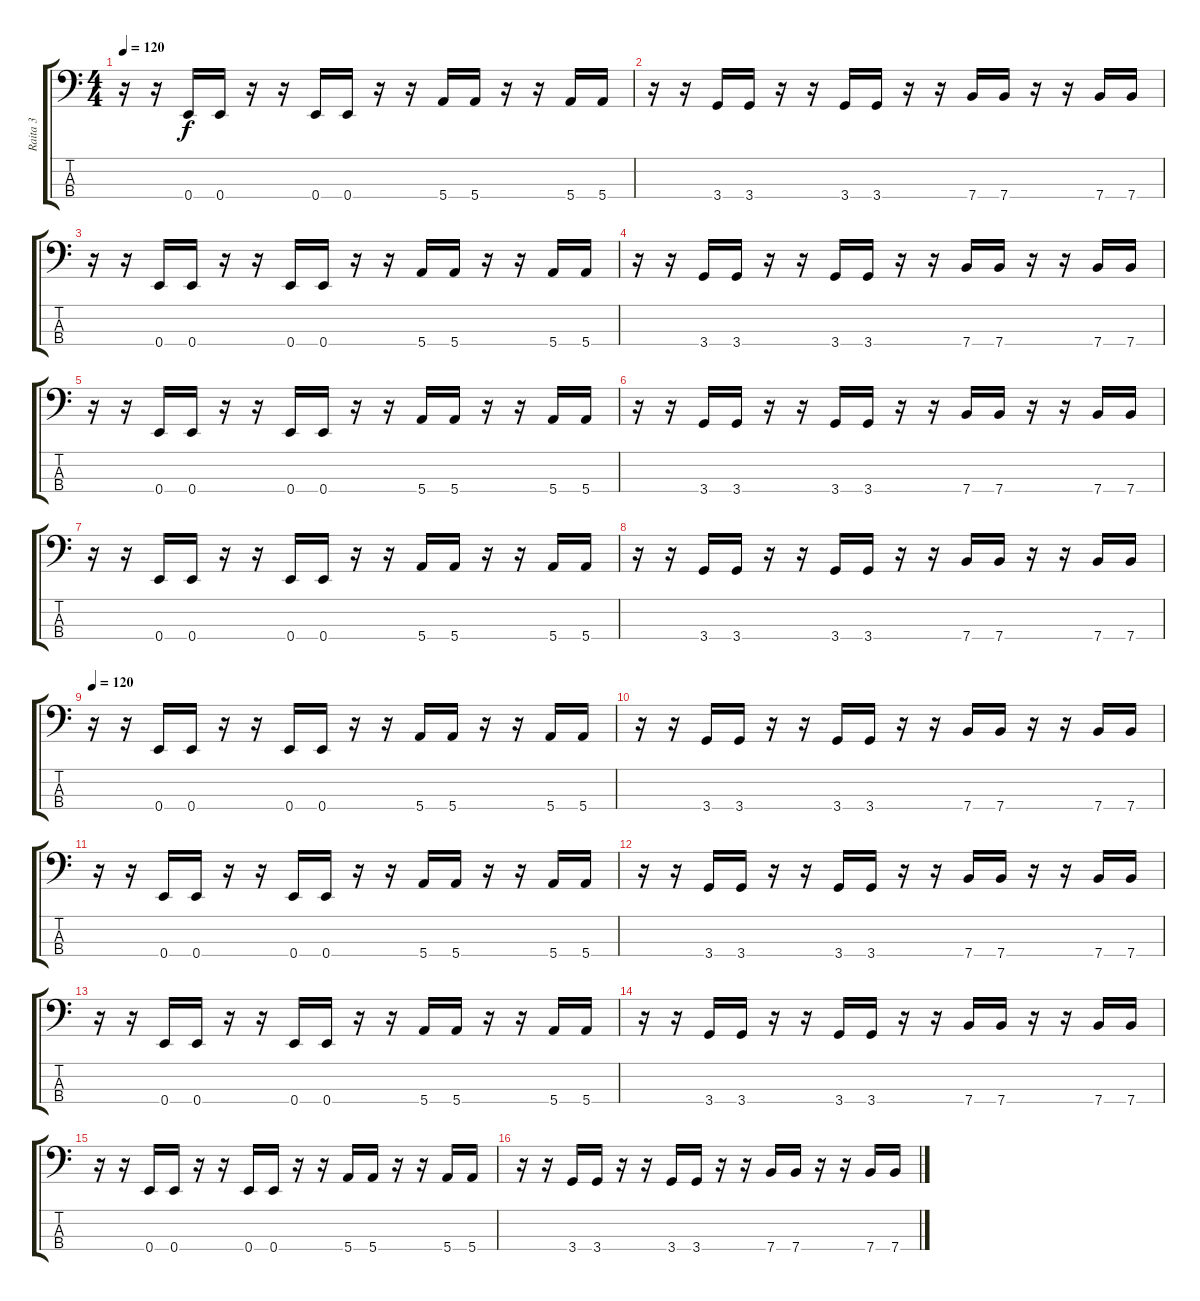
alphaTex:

\track ("Raita 3" "Raita 3") {instrument electricbasspick}
\staff {score tabs}
\tuning (G2 D2 A1 E1) {hide}
\ts (4 4)
\tempo 120
\clef f4
\ks c
r.16{dy f} r.16 0.4.16 0.4.16 r.16 r.16 0.4.16 0.4.16 r.16 r.16 5.4.16 5.4.16 r.16 r.16 5.4.16 5.4.16 |
r.16 r.16 3.4.16 3.4.16 r.16 r.16 3.4.16 3.4.16 r.16 r.16 7.4.16 7.4.16 r.16 r.16 7.4.16 7.4.16 |
r.16 r.16 0.4.16 0.4.16 r.16 r.16 0.4.16 0.4.16 r.16 r.16 5.4.16 5.4.16 r.16 r.16 5.4.16 5.4.16 |
r.16 r.16 3.4.16 3.4.16 r.16 r.16 3.4.16 3.4.16 r.16 r.16 7.4.16 7.4.16 r.16 r.16 7.4.16 7.4.16 |
r.16 r.16 0.4.16 0.4.16 r.16 r.16 0.4.16 0.4.16 r.16 r.16 5.4.16 5.4.16 r.16 r.16 5.4.16 5.4.16 |
r.16 r.16 3.4.16 3.4.16 r.16 r.16 3.4.16 3.4.16 r.16 r.16 7.4.16 7.4.16 r.16 r.16 7.4.16 7.4.16 |
r.16 r.16 0.4.16 0.4.16 r.16 r.16 0.4.16 0.4.16 r.16 r.16 5.4.16 5.4.16 r.16 r.16 5.4.16 5.4.16 |
r.16 r.16 3.4.16 3.4.16 r.16 r.16 3.4.16 3.4.16 r.16 r.16 7.4.16 7.4.16 r.16 r.16 7.4.16 7.4.16 |
\tempo 120
r.16 r.16 0.4.16 0.4.16 r.16 r.16 0.4.16 0.4.16 r.16 r.16 5.4.16 5.4.16 r.16 r.16 5.4.16 5.4.16 |
r.16 r.16 3.4.16 3.4.16 r.16 r.16 3.4.16 3.4.16 r.16 r.16 7.4.16 7.4.16 r.16 r.16 7.4.16 7.4.16 |
r.16 r.16 0.4.16 0.4.16 r.16 r.16 0.4.16 0.4.16 r.16 r.16 5.4.16 5.4.16 r.16 r.16 5.4.16 5.4.16 |
r.16 r.16 3.4.16 3.4.16 r.16 r.16 3.4.16 3.4.16 r.16 r.16 7.4.16 7.4.16 r.16 r.16 7.4.16 7.4.16 |
r.16 r.16 0.4.16 0.4.16 r.16 r.16 0.4.16 0.4.16 r.16 r.16 5.4.16 5.4.16 r.16 r.16 5.4.16 5.4.16 |
r.16 r.16 3.4.16 3.4.16 r.16 r.16 3.4.16 3.4.16 r.16 r.16 7.4.16 7.4.16 r.16 r.16 7.4.16 7.4.16 |
r.16 r.16 0.4.16 0.4.16 r.16 r.16 0.4.16 0.4.16 r.16 r.16 5.4.16 5.4.16 r.16 r.16 5.4.16 5.4.16 |
r.16 r.16 3.4.16 3.4.16 r.16 r.16 3.4.16 3.4.16 r.16 r.16 7.4.16 7.4.16 r.16 r.16 7.4.16 7.4.16
